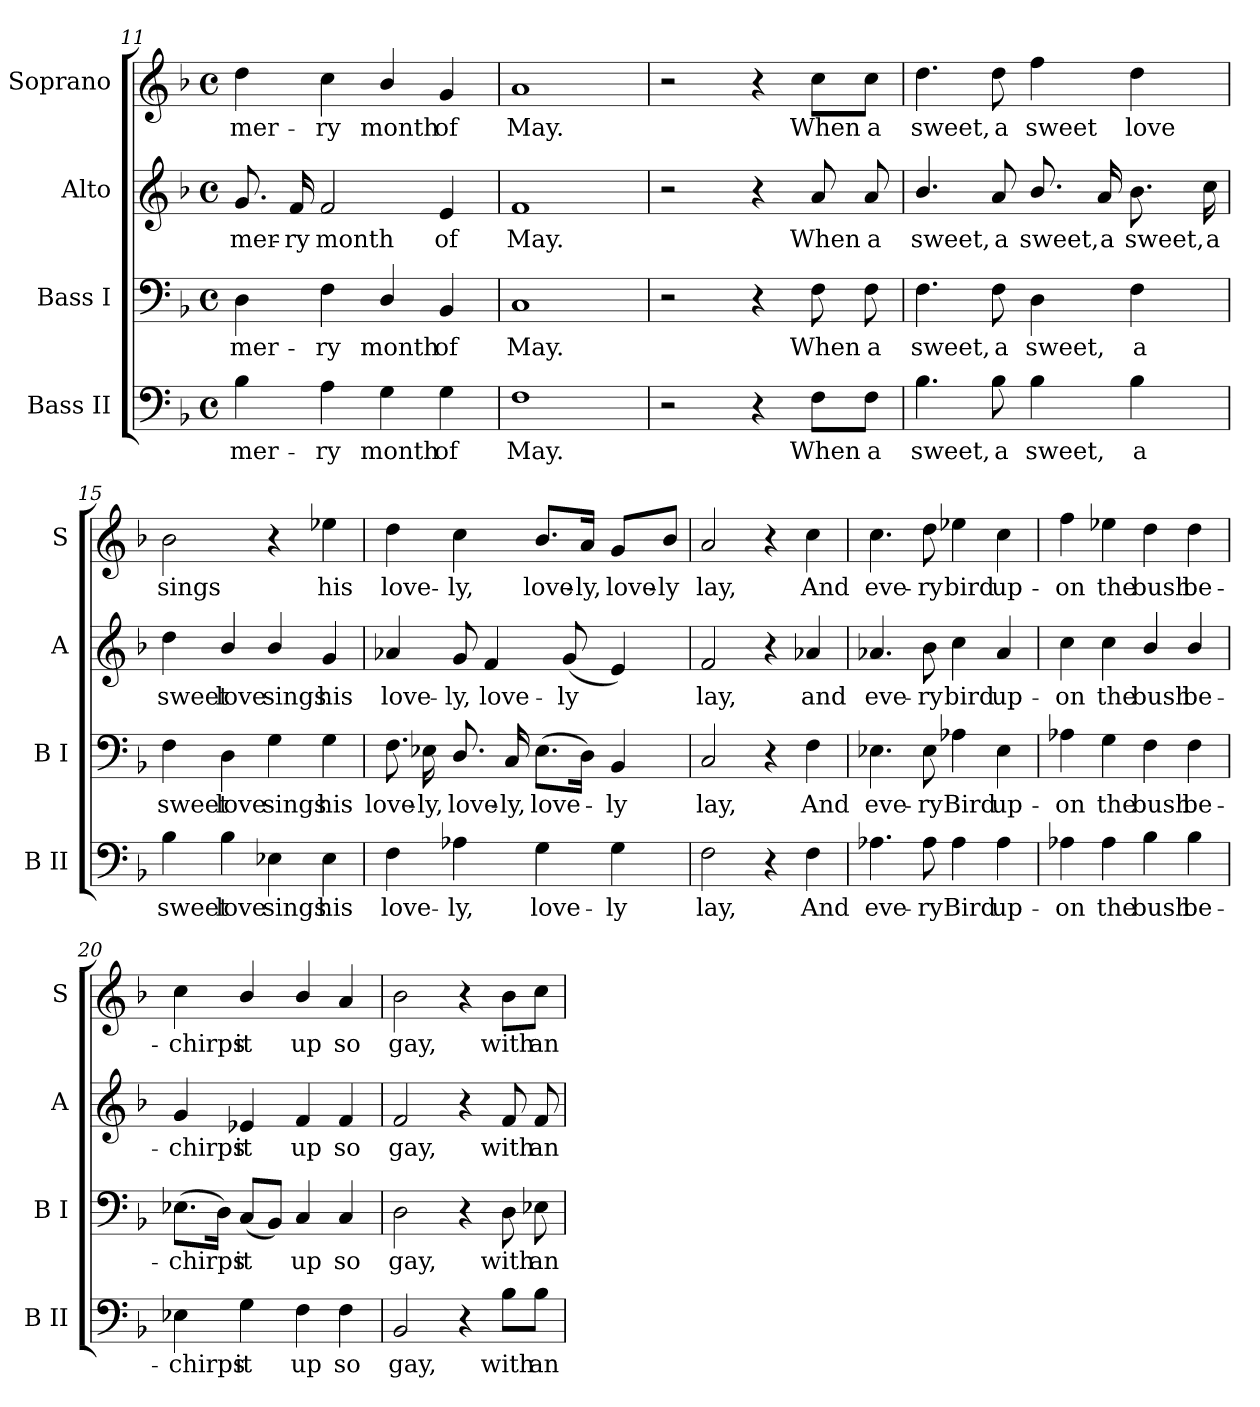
**kern	**text	**kern	**text	**kern	**text	**kern	**text
*part4	*part4	*part3	*part3	*part2	*part2	*part1	*part1
*staff4	*staff4	*staff3	*staff3	*staff2	*staff2	*staff1	*staff1
*I"Bass II	*	*I"Bass I	*	*I"Alto	*	*I"Soprano	*
*I'B II	*	*I'B I	*	*I'A	*	*I'S	*
*clefF4	*	*clefF4	*	*clefG2	*	*clefG2	*
*k[b-]	*	*k[b-]	*	*k[b-]	*	*k[b-]	*
*F:	*	*F:	*	*F:	*	*F:	*
*M4/4	*	*M4/4	*	*M4/4	*	*M4/4	*
*met(c)	*	*met(c)	*	*met(c)	*	*met(c)	*
=11	=11	=11	=11	=11	=11	=11	=11
!	!LO:LY:b	!	!LO:LY:b	!	!LO:LY:b	!	!LO:LY:b
4B-	mer-	4D	mer-	8.g	mer-	4dd	mer-
!	!	!	!	!	!LO:LY:b	!	!
.	.	.	.	16f	-ry	.	.
!	!LO:LY:b	!	!LO:LY:b	!	!LO:LY:b	!	!LO:LY:b
4A	-ry	4F	-ry	2f	month	4cc	-ry
!	!LO:LY:b	!	!LO:LY:b	!	!	!	!LO:LY:b
4G	month	4D/	month	.	.	4b-/	month
!	!LO:LY:b	!	!LO:LY:b	!	!LO:LY:b	!	!LO:LY:b
4G	of	4BB-	of	4e	of	4g	of
!!LO:LB:g=z
=12	=12	=12	=12	=12	=12	=12	=12
!	!LO:LY:b	!	!LO:LY:b	!	!LO:LY:b	!	!LO:LY:b
1F	May.	1C	May.	1f	May.	1a	May.
=13	=13	=13	=13	=13	=13	=13	=13
2r	.	2r	.	2r	.	2r	.
4r	.	4r	.	4r	.	4r	.
!	!LO:LY:b	!	!LO:LY:b	!	!LO:LY:b	!	!LO:LY:b
8F\L	When	8F	When	8a	When	8cc\L	When
!	!LO:LY:b	!	!LO:LY:b	!	!LO:LY:b	!	!LO:LY:b
8F\J	a	8F	a	8a	a	8cc\J	a
=14	=14	=14	=14	=14	=14	=14	=14
!	!LO:LY:b	!	!LO:LY:b	!	!LO:LY:b	!	!LO:LY:b
4.B-	sweet,	4.F	sweet,	4.b-/	sweet,	4.dd	sweet,
!	!LO:LY:b	!	!LO:LY:b	!	!LO:LY:b	!	!LO:LY:b
8B-	a	8F	a	8a	a	8dd	a
!	!LO:LY:b	!	!LO:LY:b	!	!LO:LY:b	!	!LO:LY:b
4B-	sweet,	4D	sweet,	8.b-/	sweet,	4ff	sweet
!	!	!	!	!	!LO:LY:b	!	!
.	.	.	.	16a	a	.	.
!	!LO:LY:b	!	!LO:LY:b	!	!LO:LY:b	!	!LO:LY:b
4B-	a	4F	a	8.b-	sweet,	4dd	love
!	!	!	!	!	!LO:LY:b	!	!
.	.	.	.	16cc	a	.	.
=15	=15	=15	=15	=15	=15	=15	=15
!	!LO:LY:b	!	!LO:LY:b	!	!LO:LY:b	!	!LO:LY:b
4B-	sweet	4F	sweet	4dd	sweet	2b-	sings
!	!LO:LY:b	!	!LO:LY:b	!	!LO:LY:b	!	!
4B-	love	4D	love	4b-/	love	.	.
!	!LO:LY:b	!	!LO:LY:b	!	!LO:LY:b	!	!
4E-X	sings	4G	sings	4b-/	sings	4r	.
!	!LO:LY:b	!	!LO:LY:b	!	!LO:LY:b	!	!LO:LY:b
4E-	his	4G	his	4g	his	4ee-X	his
=16	=16	=16	=16	=16	=16	=16	=16
!	!LO:LY:b	!	!LO:LY:b	!	!LO:LY:b	!	!LO:LY:b
4F	love-	8.F	love-	4a-X	love-	4dd	love-
!	!	!	!LO:LY:b	!	!	!	!
.	.	16E-X	-ly,	.	.	.	.
!	!LO:LY:b	!	!LO:LY:b	!	!LO:LY:b	!	!LO:LY:b
4A-X	-ly,	8.D/	love-	8g	-ly,	4cc	-ly,
!	!	!	!	!	!LO:LY:b	!	!
.	.	.	.	4f	love-	.	.
!	!	!	!LO:LY:b	!	!	!	!
.	.	16C	-ly,	.	.	.	.
!	!LO:LY:b	!	!LO:LY:b	!	!	!	!LO:LY:b
4G	love-	(>8.E-L	love-	.	.	8.b-/L	love-
!	!	!	!	!	!LO:LY:b	!	!
.	.	.	.	(<8gL	-ly	.	.
!	!	!	!	!	!	!	!LO:LY:b
.	.	16DJ)	.	.	.	16a/Jk	-ly,
!	!LO:LY:b	!	!LO:LY:b	!	!	!	!LO:LY:b
4G	-ly	4BB-	ly	4e)	.	8g/L	love-
!	!	!	!	!	!	!	!LO:LY:b
.	.	.	.	.	.	8b-/J	-ly
!!LO:LB:g=z
=17	=17	=17	=17	=17	=17	=17	=17
!	!LO:LY:b	!	!LO:LY:b	!	!LO:LY:b	!	!LO:LY:b
2F	lay,	2C	lay,	2f	lay,	2a	lay,
4r	.	4r	.	4r	.	4r	.
!	!LO:LY:b	!	!LO:LY:b	!	!LO:LY:b	!	!LO:LY:b
4F	And	4F	And	4a-X	and	4cc	And
=18	=18	=18	=18	=18	=18	=18	=18
!	!LO:LY:b	!	!LO:LY:b	!	!LO:LY:b	!	!LO:LY:b
4.A-X	eve-	4.E-X	eve-	4.a-X	eve-	4.cc	eve-
!	!LO:LY:b	!	!LO:LY:b	!	!LO:LY:b	!	!LO:LY:b
8A-	-ry	8E-	-ry	8b-	-ry	8dd	-ry
!	!LO:LY:b	!	!LO:LY:b	!	!LO:LY:b	!	!LO:LY:b
4A-	Bird	4A-X	Bird	4cc	bird	4ee-X	bird
!	!LO:LY:b	!	!LO:LY:b	!	!LO:LY:b	!	!LO:LY:b
4A-	up-	4E-	up-	4a-	up-	4cc	up-
=19	=19	=19	=19	=19	=19	=19	=19
!	!LO:LY:b	!	!LO:LY:b	!	!LO:LY:b	!	!LO:LY:b
4A-X	-on	4A-X	-on	4cc	-on	4ff	-on
!	!LO:LY:b	!	!LO:LY:b	!	!LO:LY:b	!	!LO:LY:b
4A-	the	4G	the	4cc	the	4ee-X	the
!	!LO:LY:b	!	!LO:LY:b	!	!LO:LY:b	!	!LO:LY:b
4B-	bush	4F	bush	4b-/	bush	4dd	bush
!	!LO:LY:b	!	!LO:LY:b	!	!LO:LY:b	!	!LO:LY:b
4B-	be-	4F	be-	4b-/	be-	4dd	be-
=20	=20	=20	=20	=20	=20	=20	=20
!	!LO:LY:b	!	!LO:LY:b	!	!LO:LY:b	!	!LO:LY:b
4E-X	-chirps	(>8.E-XL	-chirps	4g	-chirps	4cc	-chirps
.	.	16DJ)	.	.	.	.	.
!	!LO:LY:b	!	!LO:LY:b	!	!LO:LY:b	!	!LO:LY:b
4G	it	(<8CL	it	4e-X	it	4b-/	it
.	.	8BB-J)	.	.	.	.	.
!	!LO:LY:b	!	!LO:LY:b	!	!LO:LY:b	!	!LO:LY:b
4F	up	4C	up	4f	up	4b-/	up
!	!LO:LY:b	!	!LO:LY:b	!	!LO:LY:b	!	!LO:LY:b
4F	so	4C	so	4f	so	4a	so
!!LO:LB:g=z
=21	=21	=21	=21	=21	=21	=21	=21
!	!LO:LY:b	!	!LO:LY:b	!	!LO:LY:b	!	!LO:LY:b
2BB-	gay,	2D	gay,	2f	gay,	2b-	gay,
4r	.	4r	.	4r	.	4r	.
!	!LO:LY:b	!	!LO:LY:b	!	!LO:LY:b	!	!LO:LY:b
8B-\L	with	8D	with	8f	with	8b-\L	with
!	!LO:LY:b	!	!LO:LY:b	!	!LO:LY:b	!	!LO:LY:b
8B-\J	an	8E-X	an	8f	an	8cc\J	an
=	=	=	=	=	=	=	=
*-	*-	*-	*-	*-	*-	*-	*-
